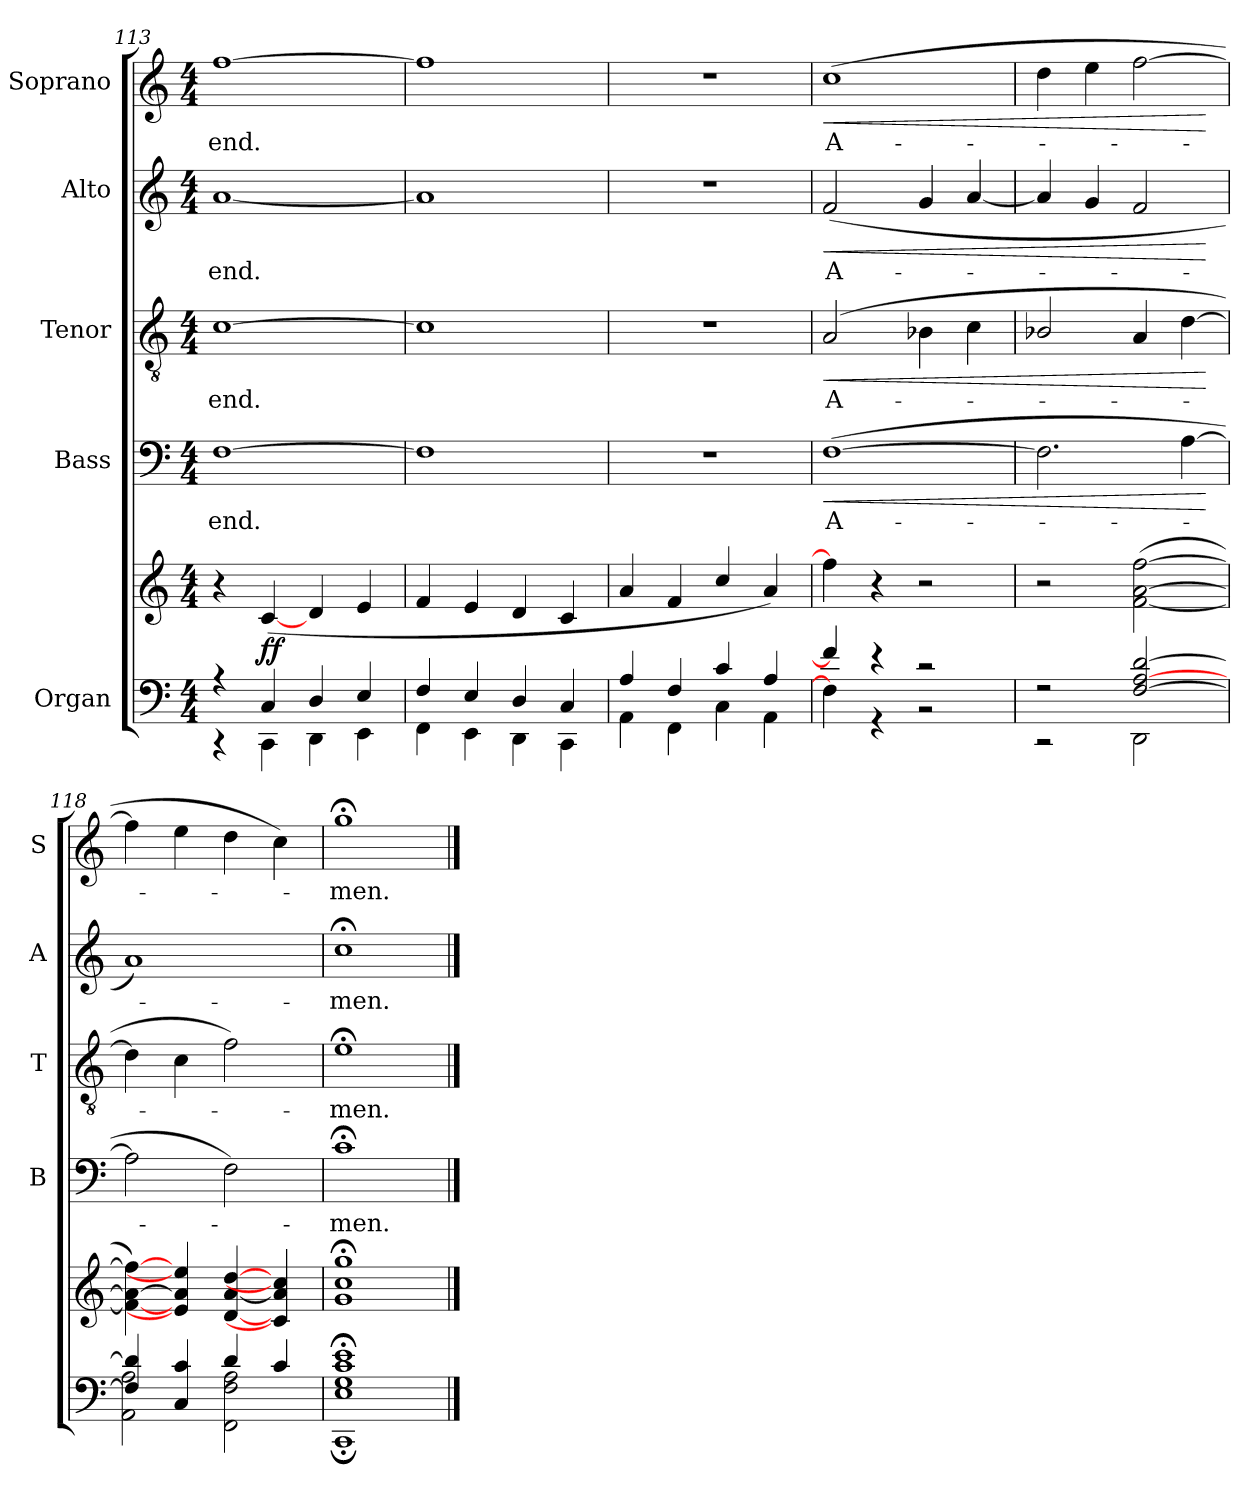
**kern	**kern	**dynam	**kern	**text	**dynam	**kern	**text	**dynam	**kern	**text	**dynam	**kern	**text	**dynam
*part5	*part5	*part5	*part4	*part4	*part4	*part3	*part3	*part3	*part2	*part2	*part2	*part1	*part1	*part1
*staff6	*staff5	*staff5/6	*staff4	*staff4	*staff4	*staff3	*staff3	*staff3	*staff2	*staff2	*staff2	*staff1	*staff1	*staff1
*I"Organ	*	*	*I"Bass	*	*	*I"Tenor	*	*	*I"Alto	*	*	*I"Soprano	*	*
*	*	*	*I'B	*	*	*I'T	*	*	*I'A	*	*	*I'S	*	*
!!LO:LB:g=z
*clefF4	*clefG2	*	*clefF4	*	*	*clefGv2	*	*	*clefG2	*	*	*clefG2	*	*
*k[]	*k[]	*	*k[]	*	*	*k[]	*	*	*k[]	*	*	*k[]	*	*
*C:	*C:	*	*C:	*	*	*C:	*	*	*C:	*	*	*C:	*	*
*M4/4	*M4/4	*	*M4/4	*	*	*M4/4	*	*	*M4/4	*	*	*M4/4	*	*
=113	=113	=113	=113	=113	=113	=113	=113	=113	=113	=113	=113	=113	=113	=113
*^	*	*	*	*	*	*	*	*	*	*	*	*	*	*
!	!	!	!	!	!LO:LY:b	!	!	!LO:LY:b	!	!	!LO:LY:b	!	!	!LO:LY:b	!
4r	4r	4r	.	[1F	end.	.	[1c	end.	.	[1a	end.	.	[1ff	end.	.
!	!	!	!LO:DY:b	!	!	!	!	!	!	!	!	!	!	!	!
4C/	4CC\	(<[4c	ff	.	.	.	.	.	.	.	.	.	.	.	.
4D/	4DD\	4d	.	.	.	.	.	.	.	.	.	.	.	.	.
4E/	4EE\	4e	.	.	.	.	.	.	.	.	.	.	.	.	.
=114	=114	=114	=114	=114	=114	=114	=114	=114	=114	=114	=114	=114	=114	=114	=114
4F/	4FF\	4f	.	1F]	.	.	1c]	.	.	1a]	.	.	1ff]	.	.
4E/	4EE\	4e	.	.	.	.	.	.	.	.	.	.	.	.	.
4D/	4DD\	4d	.	.	.	.	.	.	.	.	.	.	.	.	.
4C/	4CC\	4c	.	.	.	.	.	.	.	.	.	.	.	.	.
=115	=115	=115	=115	=115	=115	=115	=115	=115	=115	=115	=115	=115	=115	=115	=115
4A/	4AA\	4a	.	1r	.	.	1r	.	.	1r	.	.	1r	.	.
4F/	4FF\	4f	.	.	.	.	.	.	.	.	.	.	.	.	.
4c/	4C\	4cc/	.	.	.	.	.	.	.	.	.	.	.	.	.
4A/	4AA\	4a)	.	.	.	.	.	.	.	.	.	.	.	.	.
=116	=116	=116	=116	=116	=116	=116	=116	=116	=116	=116	=116	=116	=116	=116	=116
!	!	!	!	!	!LO:LY:b	!LO:HP:b	!	!LO:LY:b	!LO:HP:b	!	!LO:LY:b	!LO:HP:b	!	!LO:LY:b	!LO:HP:b
4f/]	4F\]	4ff]	.	(>[1F	A-	<	(>2A	A-	<	(<2f	A-	<	(>1cc	A-	<
4r	4r	4r	.	.	.	.	.	.	.	.	.	.	.	.	.
2r	2r	2r	.	.	.	.	4B-X	.	.	4g	.	.	.	.	.
.	.	.	.	.	.	.	4c	.	.	[4a	.	.	.	.	.
=117	=117	=117	=117	=117	=117	=117	=117	=117	=117	=117	=117	=117	=117	=117	=117
2r	2r	2r	.	2.F]	.	.	2B-X/	.	.	4a]	.	.	4dd	.	.
.	.	.	.	.	.	.	.	.	.	4g	.	.	4ee	.	.
[2F/ [2A/ [2d/	2DD\	(>[2f [2a [2ff	.	.	.	.	4A	.	.	2f	.	.	[2ff	.	.
.	.	.	.	[4A	.	.	[4d	.	.	.	.	.	.	.	.
*v	*v	*	*	*	*	*	*	*	*	*	*	*	*	*	*
.	.	.	.	.	[	.	.	[	.	.	[	.	.	[
=118	=118	=118	=118	=118	=118	=118	=118	=118	=118	=118	=118	=118	=118	=118
*^	*	*	*	*	*	*	*	*	*	*	*	*	*	*
4F/] 4d/]	2AA\ 2A\	4f_ 4a_ 4ff_)	.	2A]	.	.	4d]	.	.	1a)	.	.	4ff]	.	.
4C/ 4c/	.	4e] 4a] 4ee]	.	.	.	.	4c	.	.	.	.	.	4ee	.	.
4d/	2FF\ 2F\ 2A\	[4d [4a [4dd	.	2F)	.	.	2f)	.	.	.	.	.	4dd	.	.
4c/	.	4c] 4a] 4cc]	.	.	.	.	.	.	.	.	.	.	4cc)	.	.
=119	=119	=119	=119	=119	=119	=119	=119	=119	=119	=119	=119	=119	=119	=119	=119
!	!	!	!	!	!LO:LY:b	!	!	!LO:LY:b	!	!	!LO:LY:b	!	!	!LO:LY:b	!
1E/;< 1G/;< 1c/;< 1e/;<	1CC;\	1g;< 1cc;< 1gg;<	.	1c;<	men.	.	1e;<	men.	.	1cc;<	men.	.	1gg;<	men.	.
*v	*v	*	*	*	*	*	*	*	*	*	*	*	*	*	*
==	==	==	==	==	==	==	==	==	==	==	==	==	==	==
*-	*-	*-	*-	*-	*-	*-	*-	*-	*-	*-	*-	*-	*-	*-
